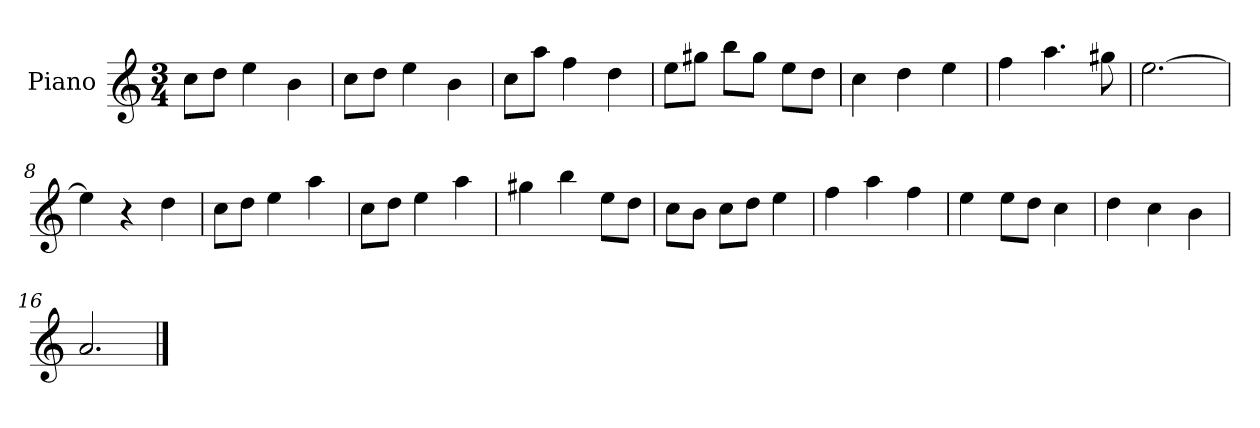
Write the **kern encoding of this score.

**kern
*part1
*staff1
*I"Piano
*I'Pno
*clefG2
*k[]
*a:
*M3/4
=1
8cc\L
8dd\J
4ee\
4b\
=2
8cc\L
8dd\J
4ee\
4b\
=3
8cc\L
8aa\J
4ff\
4dd\
=4
8ee\L
8gg#X\J
8bb\L
8gg#\J
8ee\L
8dd\J
=5
4cc\
4dd\
4ee\
=6
4ff\
4.aa\
8gg#X\
=7
[2.ee\
=8
4ee\]
4r
4dd\
=9
8cc\L
8dd\J
4ee\
4aa\
=10
8cc\L
8dd\J
4ee\
4aa\
=11
4gg#X\
4bb\
8ee\L
8dd\J
=12
8cc\L
8b\J
8cc\L
8dd\J
4ee\
=13
4ff\
4aa\
4ff\
=14
4ee\
8ee\L
8dd\J
4cc\
=15
4dd\
4cc\
4b\
=16
2.a/
==
*-
